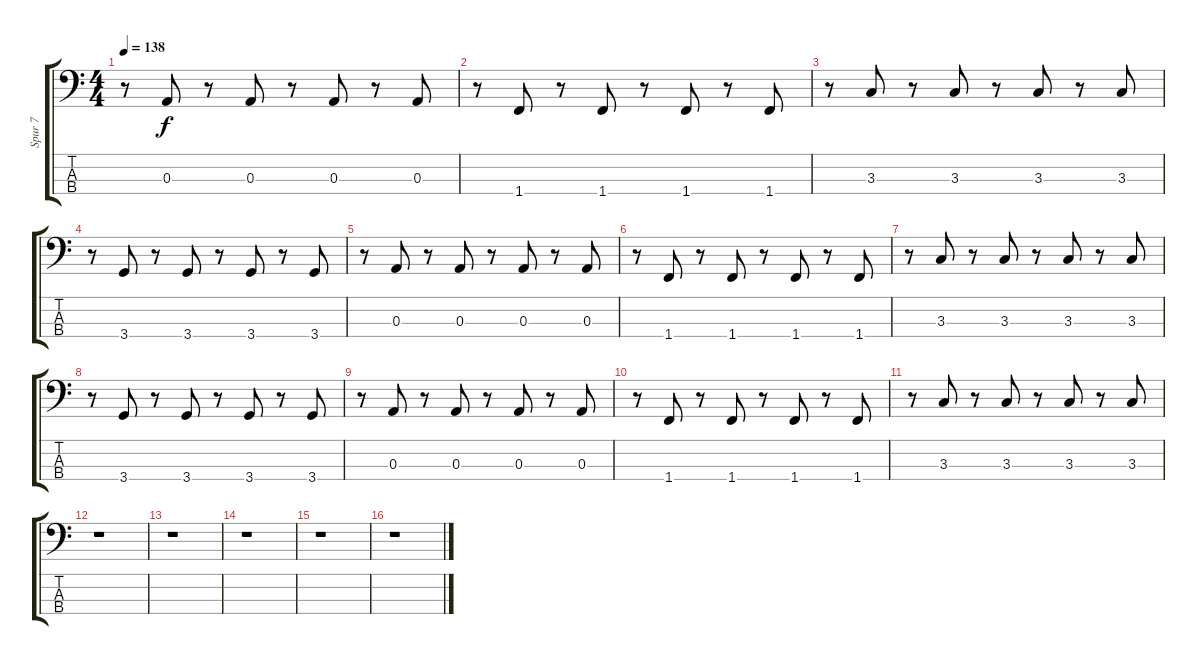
\track ("Spur 7" "Spur 7") {instrument synthbass1}
\staff {score tabs}
\tuning (G2 D2 A1 E1) {hide}
\ts (4 4)
\tempo 138
\clef f4
\ks c
r.8{dy f} 0.3.8 r.8 0.3.8 r.8 0.3.8 r.8 0.3.8 |
r.8 1.4.8 r.8 1.4.8 r.8 1.4.8 r.8 1.4.8 |
r.8 3.3.8 r.8 3.3.8 r.8 3.3.8 r.8 3.3.8 |
r.8 3.4.8 r.8 3.4.8 r.8 3.4.8 r.8 3.4.8 |
r.8 0.3.8 r.8 0.3.8 r.8 0.3.8 r.8 0.3.8 |
r.8 1.4.8 r.8 1.4.8 r.8 1.4.8 r.8 1.4.8 |
r.8 3.3.8 r.8 3.3.8 r.8 3.3.8 r.8 3.3.8 |
r.8 3.4.8 r.8 3.4.8 r.8 3.4.8 r.8 3.4.8 |
r.8 0.3.8 r.8 0.3.8 r.8 0.3.8 r.8 0.3.8 |
r.8 1.4.8 r.8 1.4.8 r.8 1.4.8 r.8 1.4.8 |
r.8 3.3.8 r.8 3.3.8 r.8 3.3.8 r.8 3.3.8 |
r.1 |
r.1 |
r.1 |
r.1 |
r.1
